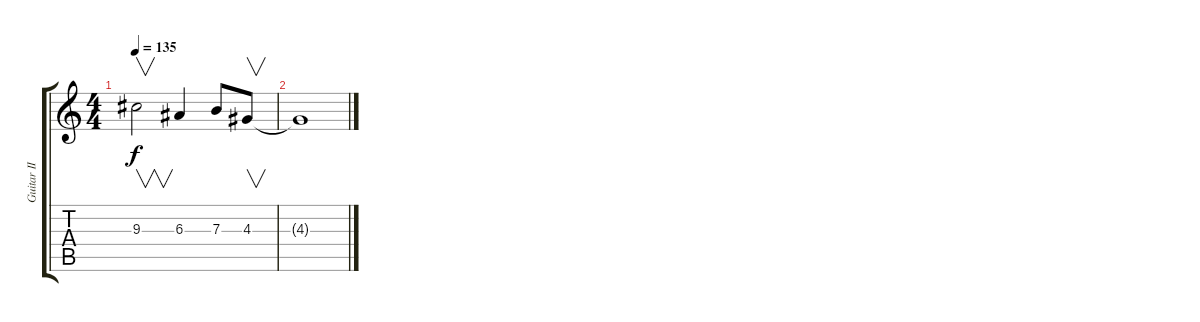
\track ("Guitar II ( Melody )" "Guitar II ") {instrument distortionguitar}
\staff {score tabs}
\tuning (Db4 Ab3 E3 B2 Gb2 Db2) {hide}
\ts (4 4)
\tempo 135
\clef g2
\ks c
9.3.2{v dy f} 6.3.4 7.3.8 4.3.8{v} |
4.3{t}.1
